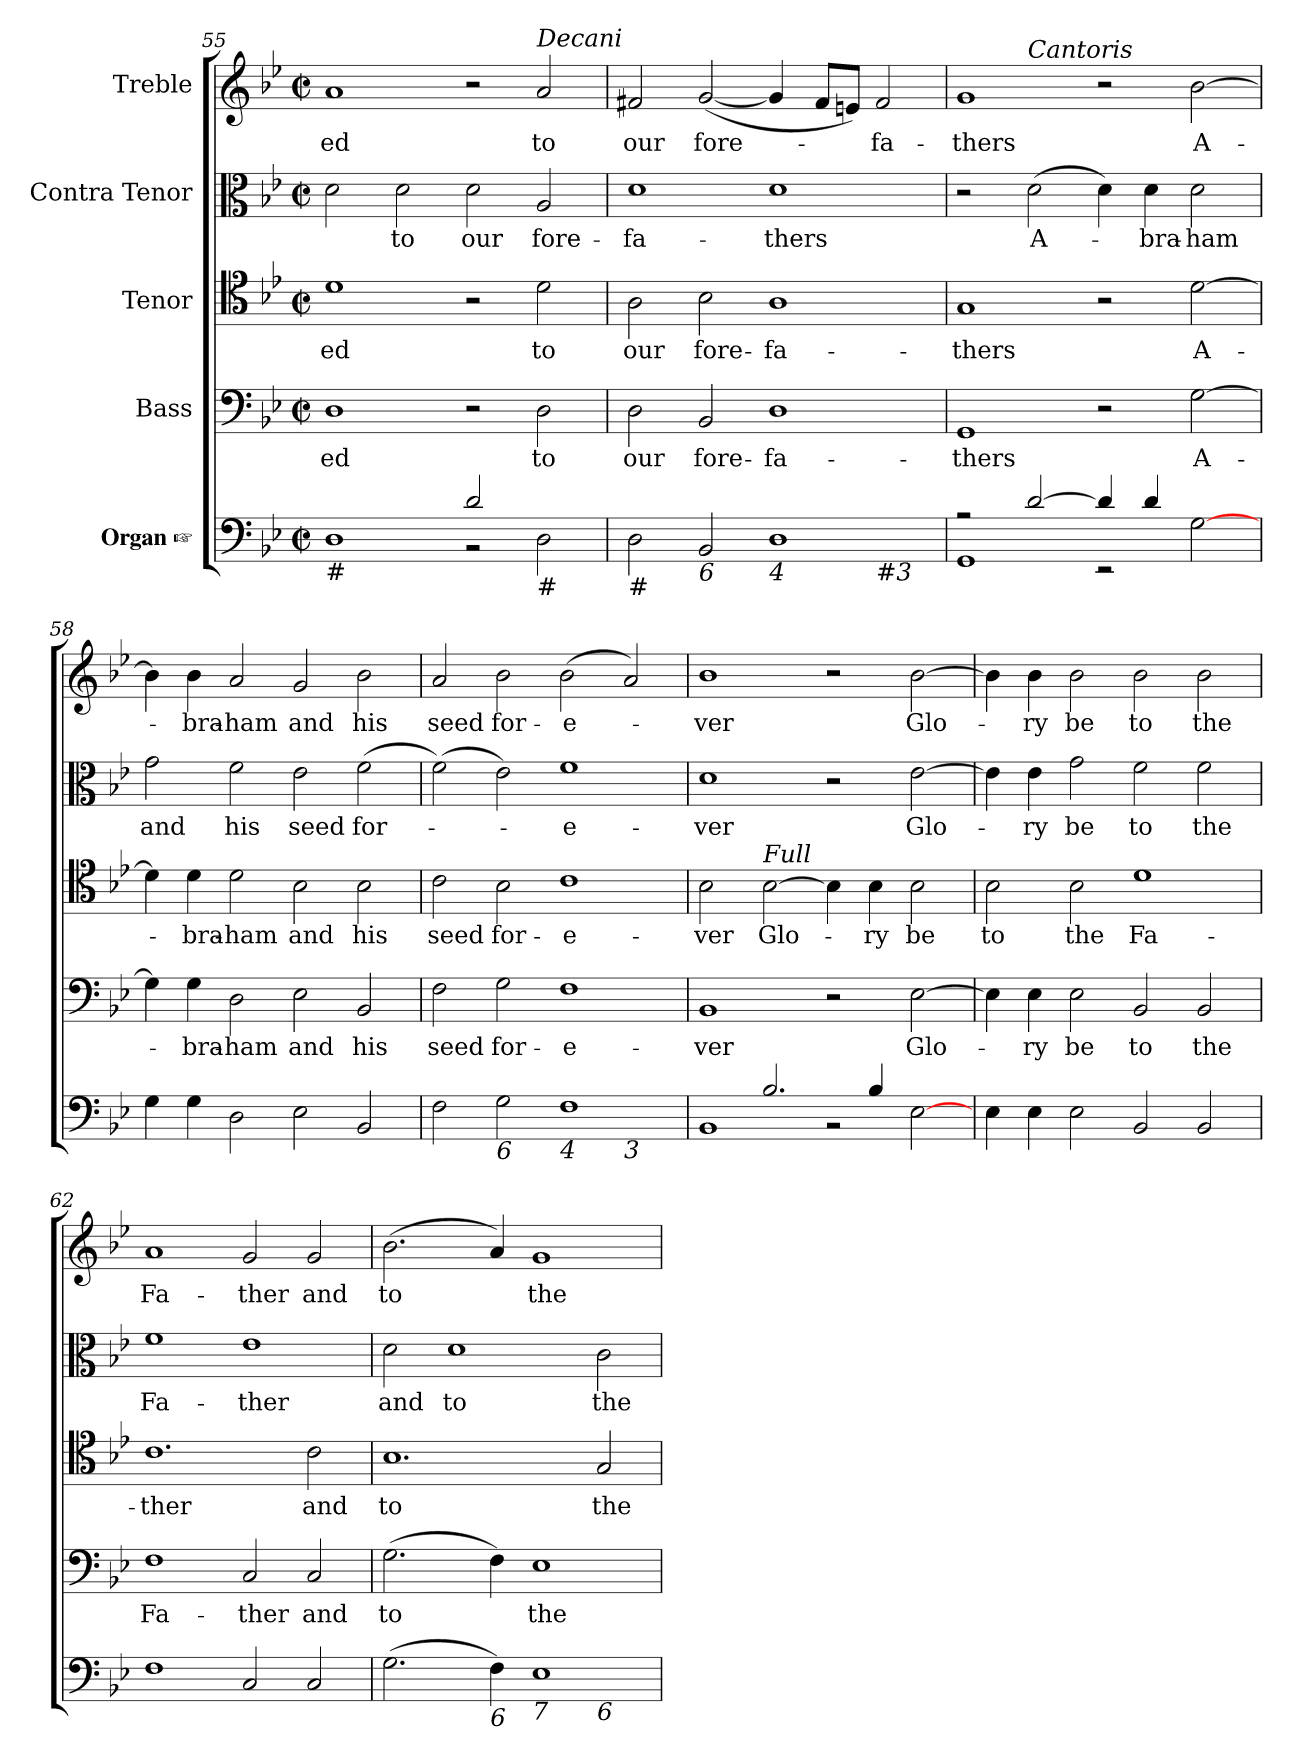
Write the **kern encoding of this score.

**kern	**kern	**text	**kern	**text	**kern	**text	**kern	**text
*part5	*part4	*part4	*part3	*part3	*part2	*part2	*part1	*part1
*staff5	*staff4	*staff4	*staff3	*staff3	*staff2	*staff2	*staff1	*staff1
*I"Organ     ☞	*I"Bass	*	*I"Tenor	*	*I"Contra Tenor	*	*I"Treble	*
!!LO:PB:g=z
*clefF4	*clefF4	*	*clefC4	*	*clefC3	*	*clefG2	*
*k[b-e-]	*k[b-e-]	*	*k[b-e-]	*	*k[b-e-]	*	*k[b-e-]	*
*B-:	*B-:	*	*B-:	*	*B-:	*	*B-:	*
*M2/2	*M2/2	*	*M2/2	*	*M2/2	*	*M2/2	*
*met(c|)	*met(c|)	*	*met(c|)	*	*met(c|)	*	*met(c|)	*
=55	=55	=55	=55	=55	=55	=55	=55	=55
*^	*	*	*	*	*	*	*	*
!LO:TX:b:i:t=#	!	!	!	!	!	!	!	!	!
!	!	!	!LO:LY:b	!	!LO:LY:b	!	!	!	!LO:LY:b
1ryy	1D	1D	-ed	1d	-ed	2d\	.	1a	-ed
!	!	!	!	!	!	!	!LO:LY:b	!	!
.	.	.	.	.	.	2d\	to	.	.
!	!	!	!	!	!	!	!LO:LY:b	!	!
2d/	2rBB	2r	.	2r	.	2d\	our	2r	.
!	!	!	!	!	!	!	!	!LO:TX:a:i:t=Decani	!
!LO:TX:b:i:t=#	!	!	!	!	!	!	!	!	!
!	!	!	!LO:LY:b	!	!LO:LY:b	!	!LO:LY:b	!	!LO:LY:b
2ryy	2D\	2D\	to	2d\	to	2A/	fore-	2a/	to
=56	=56	=56	=56	=56	=56	=56	=56	=56	=56
!LO:TX:b:i:t=#	!	!	!	!	!	!	!	!	!
!	!	!	!LO:LY:b	!	!LO:LY:b	!	!LO:LY:b	!	!LO:LY:b
2D\	1.ryy	2D\	our	2A\	our	1d	-fa-	2f#X/	our
!LO:TX:b:i:t=6	!	!	!	!	!	!	!	!	!
!	!	!	!LO:LY:b	!	!LO:LY:b	!	!	!	!LO:LY:b
2BB-/	.	2BB-/	fore-	2B-\	fore-	.	.	(<[2g/	fore-
!LO:TX:b:i:t=4	!	!	!	!	!	!	!	!	!
!	!	!	!LO:LY:b	!	!LO:LY:b	!	!LO:LY:b	!	!
1D	.	1D	-fa-	1A	-fa-	1d	-thers	4g/]	.
.	.	.	.	.	.	.	.	8f#/L	.
.	.	.	.	.	.	.	.	8en/J)	.
!	!LO:TX:b:i:t=#3	!	!	!	!	!	!	!	!
!	!	!	!	!	!	!	!	!	!LO:LY:b
.	2ryy	.	.	.	.	.	.	2f#/	-fa-
=57	=57	=57	=57	=57	=57	=57	=57	=57	=57
!	!	!	!LO:LY:b	!	!LO:LY:b	!	!	!	!LO:LY:b
*	*	*	*	*	*	*	*	*^	*
2r	1GG	1GG	-thers	1G	-thers	2r	.	1g	2ryy	-thers
!	!	!	!	!	!	!	!	!	!LO:TX:a:i:t=Cantoris	!
!	!	!	!	!	!	!	!LO:LY:b	!	!	!
[>2d/	.	.	.	.	.	(>2d\	A-	.	1.ryy	.
4d/]	2rEE	2r	.	2r	.	4d\)	.	2r	.	.
!	!	!	!	!	!	!	!LO:LY:b	!	!	!
4d/	.	.	.	.	.	4d\	-bra-	.	.	.
!	!	!	!LO:LY:b	!	!LO:LY:b	!	!LO:LY:b	!	!	!LO:LY:b
2ryy	[<2G\	[2G\	A-	[2d\	A-	2d\	-ham	[2b-\	.	A-
=58	=58	=58	=58	=58	=58	=58	=58	=58	=58	=58
!	!	!	!	!	!	!	!LO:LY:b	!	!	!
*v	*v	*	*	*	*	*	*	*v	*v	*
4G\	4G\]	.	4d\]	.	2g\	and	4b-\]	.
!	!	!LO:LY:b	!	!LO:LY:b	!	!	!	!LO:LY:b
4G\	4G\	-bra-	4d\	-bra-	.	.	4b-\	-bra-
!	!	!LO:LY:b	!	!LO:LY:b	!	!LO:LY:b	!	!LO:LY:b
2D\	2D\	-ham	2d\	-ham	2f\	his	2a/	-ham
!	!	!LO:LY:b	!	!LO:LY:b	!	!LO:LY:b	!	!LO:LY:b
2E-\	2E-\	and	2B-\	and	2e-\	seed	2g/	and
!	!	!LO:LY:b	!	!LO:LY:b	!	!LO:LY:b	!	!LO:LY:b
2BB-/	2BB-/	his	2B-\	his	(>2f\	for-	2b-\	his
!!LO:LB:g=z
=59	=59	=59	=59	=59	=59	=59	=59	=59
!	!	!LO:LY:b	!	!LO:LY:b	!	!	!	!LO:LY:b
*^	*	*	*	*	*	*	*	*
2F\	1.ryy	2F\	seed	2c\	seed	(>2f\)	.	2a/	seed
!LO:TX:b:i:t=6	!	!	!	!	!	!	!	!	!
!	!	!	!LO:LY:b	!	!LO:LY:b	!	!	!	!LO:LY:b
2G\	.	2G\	for-	2B-\	for-	2e-\)	.	2b-\	for-
!LO:TX:b:i:t=4	!	!	!	!	!	!	!	!	!
!	!	!	!LO:LY:b	!	!LO:LY:b	!	!LO:LY:b	!	!LO:LY:b
1F	.	1F	-e-	1c	-e-	1f	-e-	(>2b-\	-e-
!	!LO:TX:b:i:t=3	!	!	!	!	!	!	!	!
.	2ryy	.	.	.	.	.	.	2a/)	.
=60	=60	=60	=60	=60	=60	=60	=60	=60	=60
!	!	!	!LO:LY:b	!	!LO:LY:b	!	!LO:LY:b	!	!LO:LY:b
2ryy	1BB-	1BB-	-ver	2B-\	-ver	1d	-ver	1b-	-ver
!	!	!	!	!LO:TX:a:i:t=Full	!	!	!	!	!
!	!	!	!	!	!LO:LY:b	!	!	!	!
2.B-/	.	.	.	[2B-\	Glo-	.	.	.	.
.	2rBB	2r	.	4B-\]	.	2r	.	2r	.
!	!	!	!	!	!LO:LY:b	!	!	!	!
4B-/	.	.	.	4B-\	-ry	.	.	.	.
!	!	!	!LO:LY:b	!	!LO:LY:b	!	!LO:LY:b	!	!LO:LY:b
2ryy	[<2E-\	[2E-\	Glo-	2B-\	be	[2e-\	Glo-	[2b-\	Glo-
=61	=61	=61	=61	=61	=61	=61	=61	=61	=61
!	!	!	!	!	!LO:LY:b	!	!	!	!
*v	*v	*	*	*	*	*	*	*	*
4E-\	4E-\]	.	2B-\	to	4e-\]	.	4b-\]	.
!	!	!LO:LY:b	!	!	!	!LO:LY:b	!	!LO:LY:b
4E-\	4E-\	-ry	.	.	4e-\	-ry	4b-\	-ry
!	!	!LO:LY:b	!	!LO:LY:b	!	!LO:LY:b	!	!LO:LY:b
2E-\	2E-\	be	2B-\	the	2g\	be	2b-\	be
!	!	!LO:LY:b	!	!LO:LY:b	!	!LO:LY:b	!	!LO:LY:b
2BB-/	2BB-/	to	1d	Fa-	2f\	to	2b-\	to
!	!	!LO:LY:b	!	!	!	!LO:LY:b	!	!LO:LY:b
2BB-/	2BB-/	the	.	.	2f\	the	2b-\	the
=62	=62	=62	=62	=62	=62	=62	=62	=62
!	!	!LO:LY:b	!	!LO:LY:b	!	!LO:LY:b	!	!LO:LY:b
1F	1F	Fa-	1.c	-ther	1f	Fa-	1a	Fa-
!	!	!LO:LY:b	!	!	!	!LO:LY:b	!	!LO:LY:b
2C/	2C/	-ther	.	.	1e-	-ther	2g/	-ther
!	!	!LO:LY:b	!	!LO:LY:b	!	!	!	!LO:LY:b
2C/	2C/	and	2c\	and	.	.	2g/	and
=63	=63	=63	=63	=63	=63	=63	=63	=63
!	!	!LO:LY:b	!	!LO:LY:b	!	!LO:LY:b	!	!LO:LY:b
*^	*	*	*	*	*	*	*	*
(>2.G\	1.ryy	(>2.G\	to	1.B-	to	2d\	and	(>2.b-\	to
!	!	!	!	!	!	!	!LO:LY:b	!	!
.	.	.	.	.	.	1d	to	.	.
!LO:TX:b:i:t=6	!	!	!	!	!	!	!	!	!
4F\)	.	4F\)	.	.	.	.	.	4a/)	.
!LO:TX:b:i:t=7	!	!	!	!	!	!	!	!	!
!	!	!	!LO:LY:b	!	!	!	!	!	!LO:LY:b
1E-	.	1E-	the	.	.	.	.	1g	the
!	!LO:TX:b:i:t=6	!	!	!	!	!	!	!	!
!	!	!	!	!	!LO:LY:b	!	!LO:LY:b	!	!
.	2ryy	.	.	2G/	the	2c\	the	.	.
*v	*v	*	*	*	*	*	*	*	*
=	=	=	=	=	=	=	=	=
*-	*-	*-	*-	*-	*-	*-	*-	*-
